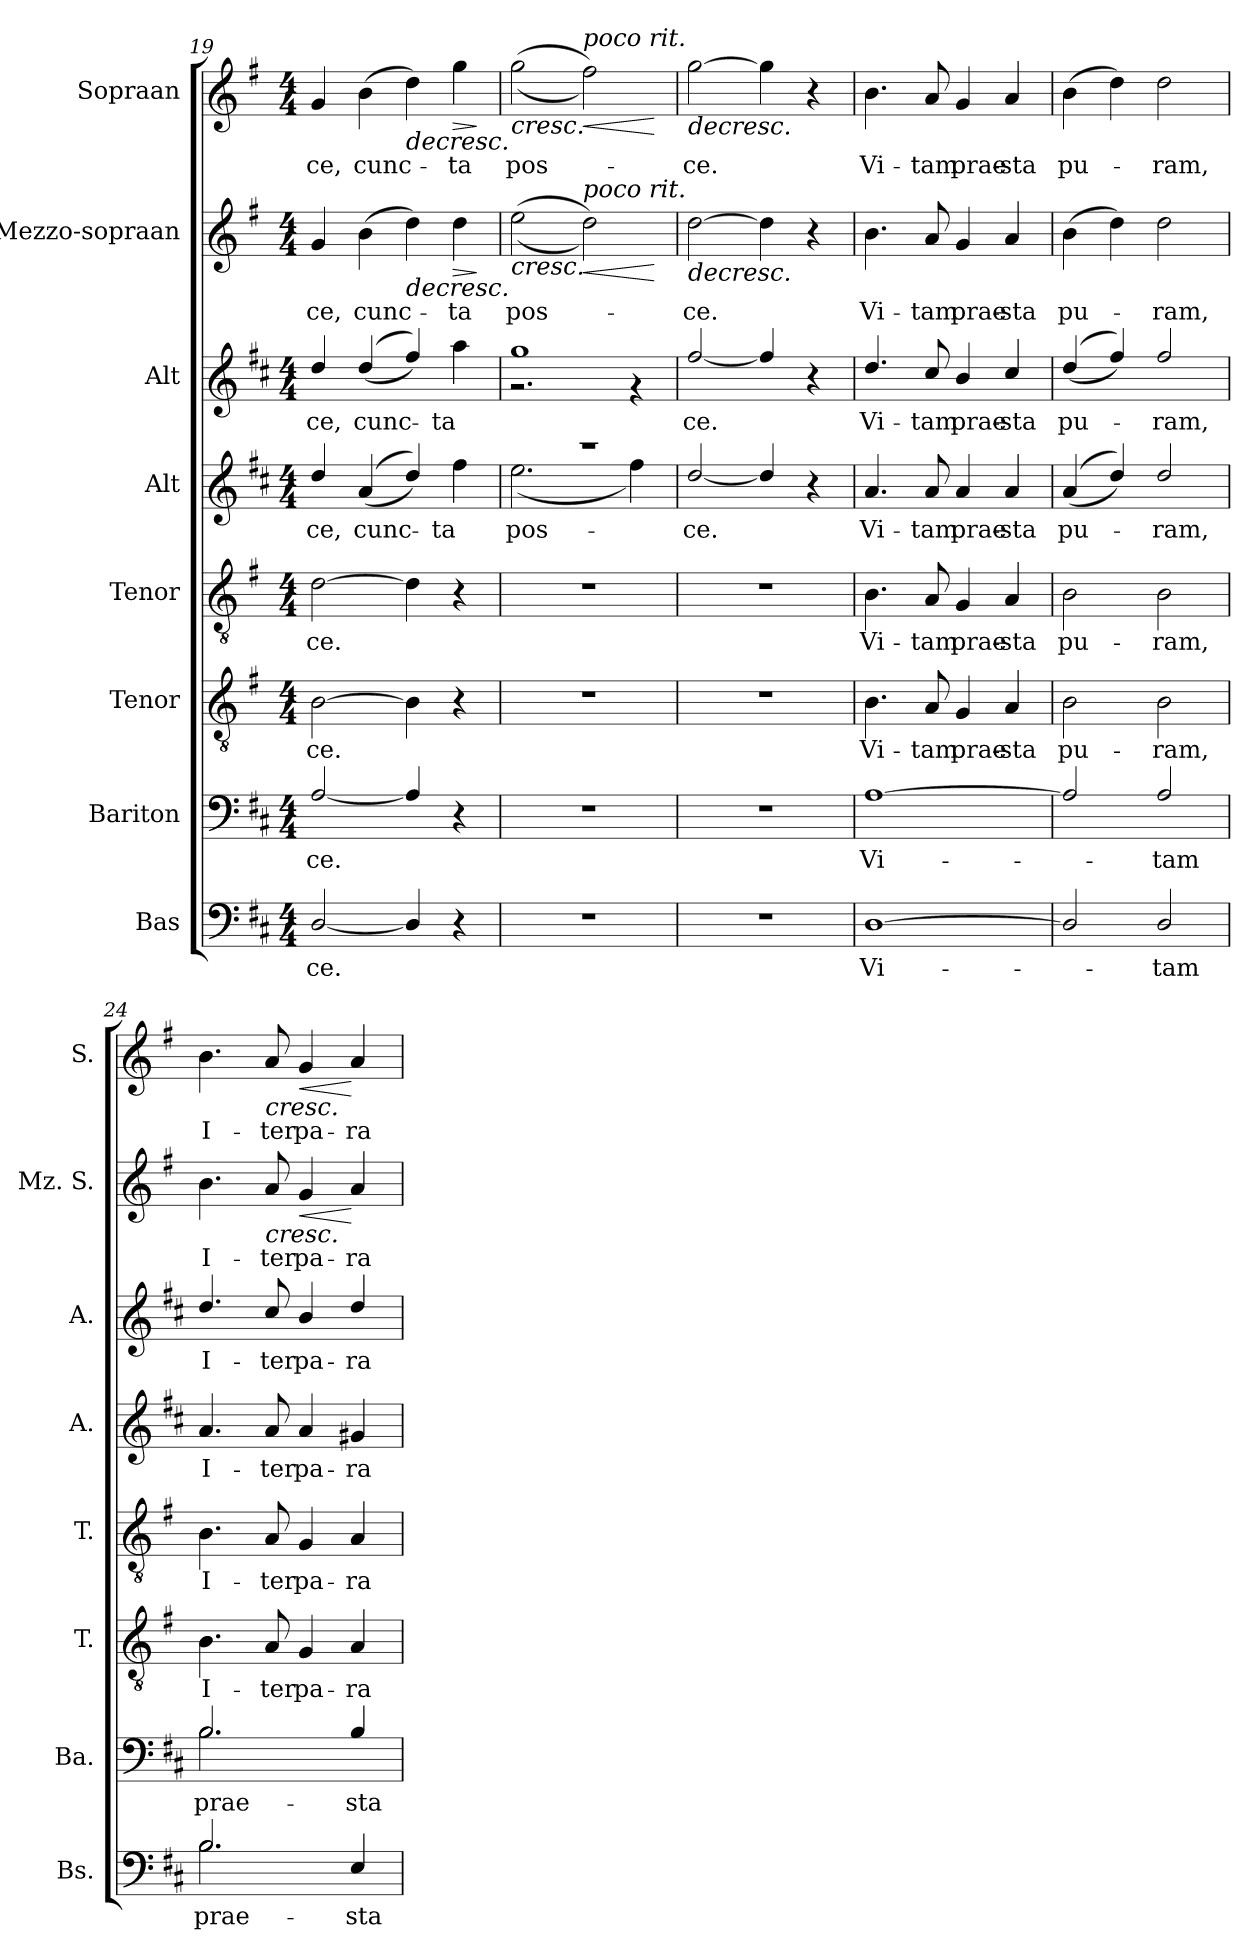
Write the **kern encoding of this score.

**kern	**text	**kern	**text	**kern	**text	**kern	**text	**kern	**text	**kern	**text	**kern	**text	**dynam	**kern	**text	**dynam
*part8	*part8	*part7	*part7	*part6	*part6	*part5	*part5	*part4	*part4	*part3	*part3	*part2	*part2	*part2	*part1	*part1	*part1
*staff8	*staff8	*staff7	*staff7	*staff6	*staff6	*staff5	*staff5	*staff4	*staff4	*staff3	*staff3	*staff2	*staff2	*staff2	*staff1	*staff1	*staff1
*I"Bas	*	*I"Bariton	*	*I"Tenor	*	*I"Tenor	*	*I"Alt	*	*I"Alt	*	*I"Mezzo-sopraan	*	*	*I"Sopraan	*	*
*I'Bs.	*	*I'Ba.	*	*I'T.	*	*I'T.	*	*I'A.	*	*I'A.	*	*I'Mz. S.	*	*	*I'S.	*	*
*clefF4	*	*clefF4	*	*clefGv2	*	*clefGv2	*	*clefG2	*	*clefG2	*	*clefG2	*	*	*clefG2	*	*
*ITrd4c7	*	*ITrd4c7	*	*	*	*	*	*ITrd4c7	*	*ITrd4c7	*	*	*	*	*	*	*
*k[f#]	*	*k[f#]	*	*k[f#]	*	*k[f#]	*	*k[f#]	*	*k[f#]	*	*k[f#]	*	*	*k[f#]	*	*
*M4/4	*	*M4/4	*	*M4/4	*	*M4/4	*	*M4/4	*	*M4/4	*	*M4/4	*	*	*M4/4	*	*
=19	=19	=19	=19	=19	=19	=19	=19	=19	=19	=19	=19	=19	=19	=19	=19	=19	=19
[2GG/	-ce.	[2D/	-ce.	[2B\	-ce.	[2d\	-ce.	4g/	-ce,	4g/	-ce,	4g/	-ce,	.	4g/	-ce,	.
.	.	.	.	.	.	.	.	((4d/	cunc-	((4g/	cunc-	(>4b\	cunc-	.	(>4b\	cunc-	.
!	!	!	!	!	!	!	!	!	!	!	!	!	!	!LO:HP:b	!	!	!LO:HP:b
4GG/]	.	4D/]	.	4B\]	.	4d\]	.	4g/))	.	4b/))	.	4dd\)	.	>	4dd\)	.	>
!	!	!	!	!	!	!	!	!	!	!	!	!	!	!LO:HP:b	!	!	!LO:HP:b
4r	.	4r	.	4r	.	4r	.	4b\	-ta	4dd\	-ta	4dd\	-ta	>	4gg\	-ta	>
.	.	.	.	.	.	.	.	.	.	.	.	.	.	]	.	.	]
=20	=20	=20	=20	=20	=20	=20	=20	=20	=20	=20	=20	=20	=20	=20	=20	=20	=20
*	*	*	*	*	*	*	*	*^	*	*^	*	*	*	*	*	*	*
!	!	!	!	!	!	!	!	!	!	!	!	!	!	!	!	!LO:HP:b	!	!	!LO:HP:b
1r	.	1r	.	1r	.	1r	.	1r	(2.a\	pos-	1cc	2.r	.	(>(>2ee\	pos-	<	(>(>2gg\	pos-	<
!	!	!	!	!	!	!	!	!	!	!	!	!	!	!	!	!	!LO:TX:a:i:t=poco rit.	!	!
!	!	!	!	!	!	!	!	!	!	!	!	!	!	!LO:TX:a:i:t=poco rit.	!	!	!	!	!
!	!	!	!	!	!	!	!	!	!	!	!	!	!	!	!	!LO:HP:n=1:b	!	!	!LO:HP:n=1:b
.	.	.	.	.	.	.	.	.	.	.	.	.	.	2dd\))	.	] <	2ff#\))	.	] <
.	.	.	.	.	.	.	.	.	4b\)	.	.	4r	.	.	.	.	.	.	.
*	*	*	*	*	*	*	*	*v	*v	*	*	*	*	*	*	*	*	*	*
*	*	*	*	*	*	*	*	*	*	*v	*v	*	*	*	*	*	*	*
.	.	.	.	.	.	.	.	.	.	.	.	.	.	[ [	.	.	[ [
=21	=21	=21	=21	=21	=21	=21	=21	=21	=21	=21	=21	=21	=21	=21	=21	=21	=21
!	!	!	!	!	!	!	!	!	!	!	!	!	!	!LO:HP:b	!	!	!LO:HP:b
1r	.	1r	.	1r	.	1r	.	[2g/	-ce.	[2b/	-ce.	[2dd\	-ce.	>	[2gg\	-ce.	>
.	.	.	.	.	.	.	.	4g/]	.	4b/]	.	4dd\]	.	.	4gg\]	.	.
.	.	.	.	.	.	.	.	4r	.	4r	.	4r	.	.	4r	.	.
=22	=22	=22	=22	=22	=22	=22	=22	=22	=22	=22	=22	=22	=22	=22	=22	=22	=22
[1GG	Vi-	[1D	Vi-	4.B\	Vi-	4.B\	Vi-	4.d/	Vi-	4.g/	Vi-	4.b\	Vi-	.	4.b\	Vi-	.
.	.	.	.	8A/	-tam	8A/	-tam	8d/	-tam	8f#/	-tam	8a/	-tam	.	8a/	-tam	.
.	.	.	.	4G/	prae-	4G/	prae-	4d/	prae-	4e/	prae-	4g/	prae-	.	4g/	prae-	.
.	.	.	.	4A/	-sta	4A/	-sta	4d/	-sta	4f#/	-sta	4a/	-sta	.	4a/	-sta	.
=23	=23	=23	=23	=23	=23	=23	=23	=23	=23	=23	=23	=23	=23	=23	=23	=23	=23
2GG/]	.	2D/]	.	2B\	pu-	2B\	pu-	((4d/	pu-	((4g/	pu-	(>4b\	pu-	.	(>4b\	pu-	.
.	.	.	.	.	.	.	.	4g/))	.	4b/))	.	4dd\)	.	.	4dd\)	.	.
2GG/	-tam	2D/	-tam	2B\	-ram,	2B\	-ram,	2g/	-ram,	2b/	-ram,	2dd\	-ram,	.	2dd\	-ram,	.
=24	=24	=24	=24	=24	=24	=24	=24	=24	=24	=24	=24	=24	=24	=24	=24	=24	=24
*^	*	*^	*	*	*	*	*	*	*	*	*	*	*	*	*	*	*
2.E\	2.E/	prae-	2.E\	2.E/	prae-	4.B\	I-	4.B\	I-	4.d/	I-	4.g/	I-	4.b\	I-	.	4.b\	I-	.
!	!	!	!	!	!	!	!	!	!	!	!	!	!	!	!	!LO:HP:b	!	!	!LO:HP:b
.	.	.	.	.	.	8A/	-ter	8A/	-ter	8d/	-ter	8f#/	-ter	8a/	-ter	<	8a/	-ter	<
!	!	!	!	!	!	!	!	!	!	!	!	!	!	!	!	!LO:HP:b	!	!	!
!	!	!	!	!	!	!	!	!	!	!	!	!	!	!	!	!LO:HP:n=1:b	!	!	!LO:HP:b
!	!	!	!	!	!	!	!	!	!	!	!	!	!	!	!	!	!	!	!LO:HP:n=1:b
.	.	.	.	.	.	4G/	pa-	4G/	pa-	4d/	pa-	4e/	pa-	4g/	pa-	< <	4g/	pa-	< <
4AA/	4ryy	-sta	4E/	4ryy	-sta	4A/	-ra	4A/	-ra	4c#X/	-ra	4g/	-ra	4a/	-ra	] [ [	4a/	-ra	] [ [
*v	*v	*	*	*	*	*	*	*	*	*	*	*	*	*	*	*	*	*	*
*	*	*v	*v	*	*	*	*	*	*	*	*	*	*	*	*	*	*	*
.	.	.	.	.	.	.	.	.	.	.	.	.	.	[	.	.	[
=	=	=	=	=	=	=	=	=	=	=	=	=	=	=	=	=	=
*-	*-	*-	*-	*-	*-	*-	*-	*-	*-	*-	*-	*-	*-	*-	*-	*-	*-
